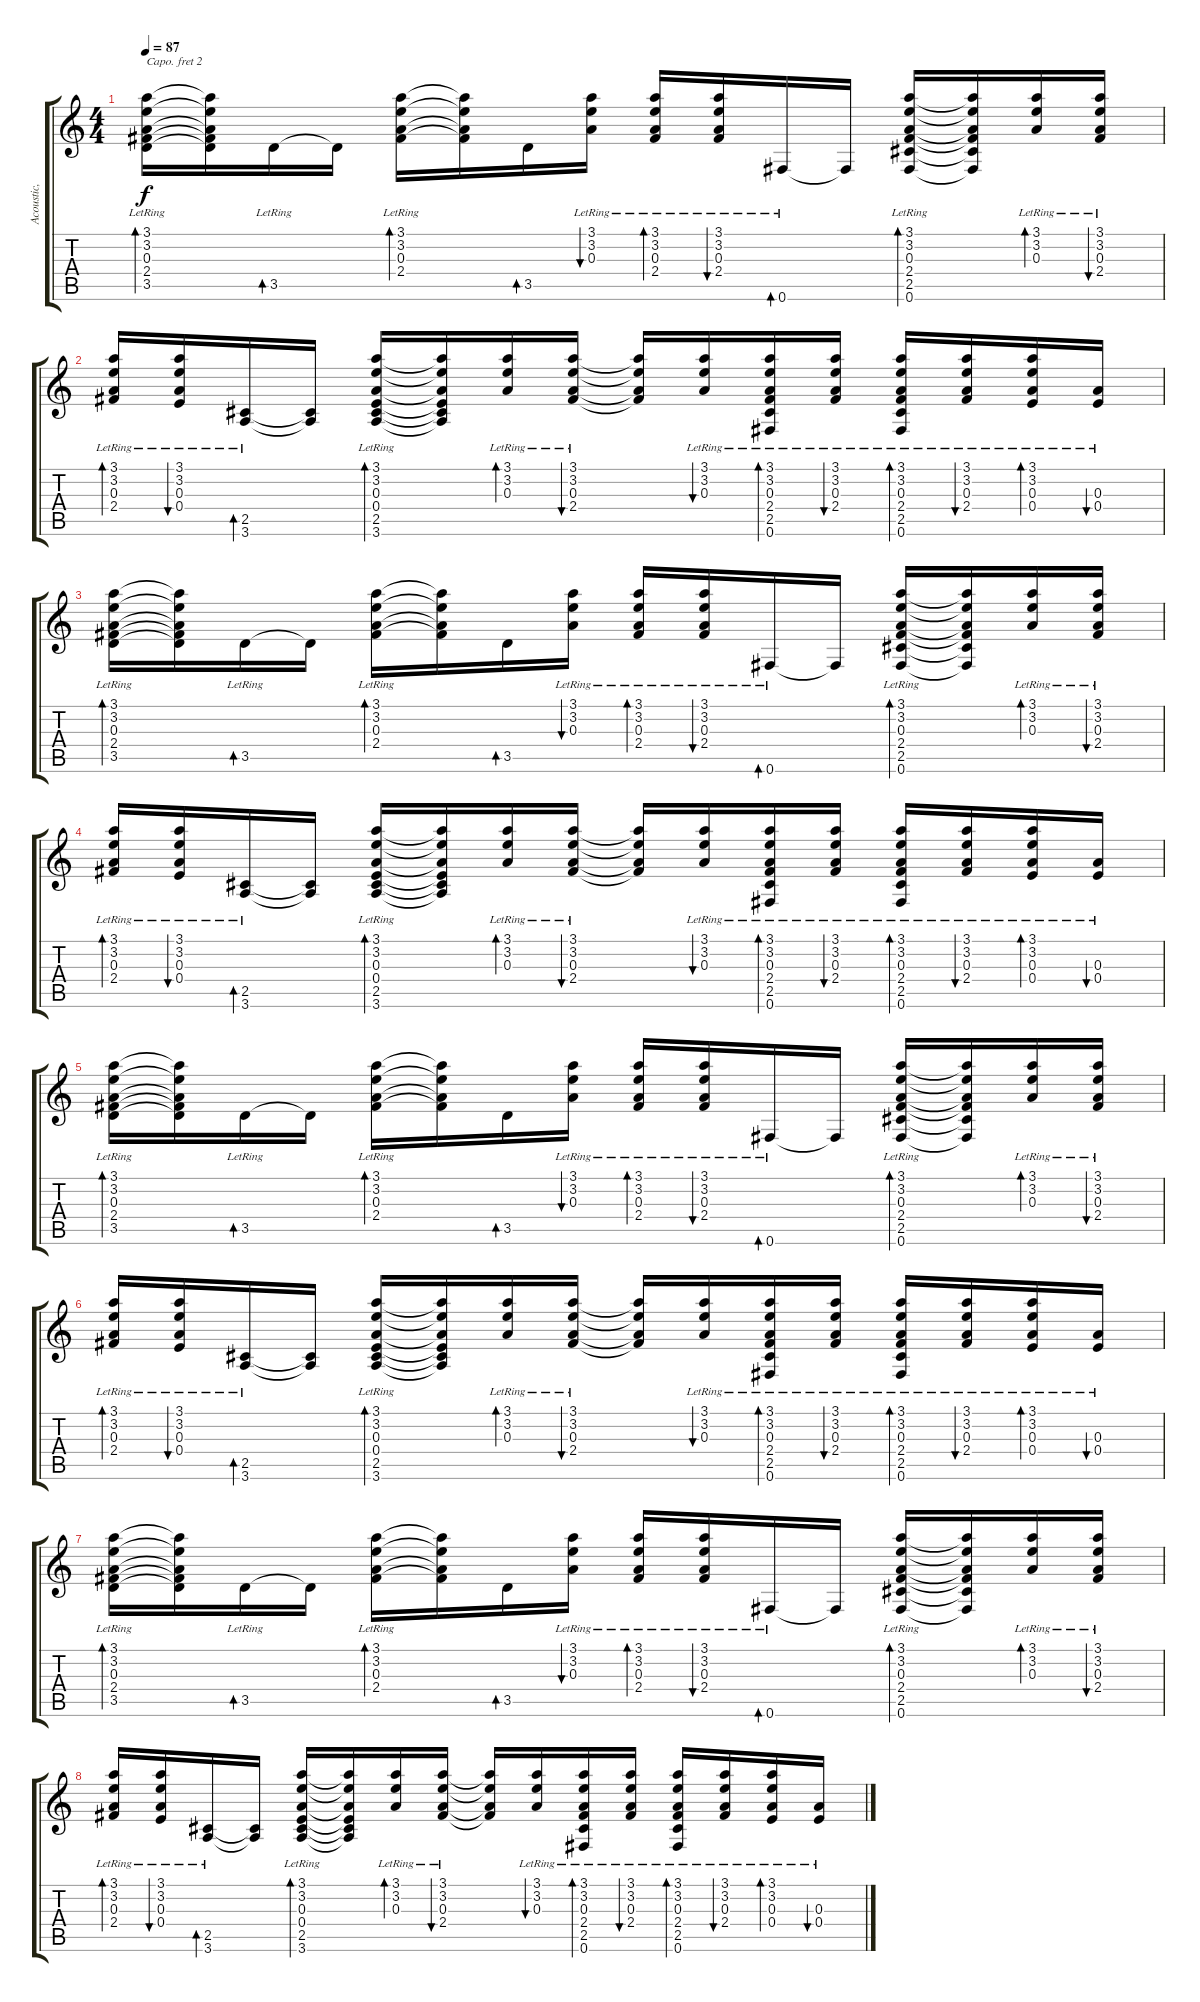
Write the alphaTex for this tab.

\track ("Acoustic, Rhythm (Capo @2)" "Acoustic, ") {instrument acousticguitarsteel}
\staff {score tabs}
\capo 2
\tuning (E4 B3 G3 D3 A2 E2) {hide}
\ts (4 4)
\tempo 87
\clef g2
\ks c
(3.1{lr} 3.2{lr} 0.3{lr} 2.4{lr} 3.5{lr}).16{bd 30 dy f} (3.1{t} 3.2{t} 0.3{t} 2.4{t} 3.5{t}).16 3.5{lr}.16{bd 30} 3.5{t}.16 (3.1{lr} 3.2{lr} 0.3{lr} 2.4{lr}).16{bd 30} (3.1{t} 3.2{t} 0.3{t} 2.4{t}).16 3.5.16{bd 30} (3.1{lr} 3.2{lr} 0.3{lr}).16{bu 30} (3.1{lr} 3.2{lr} 0.3{lr} 2.4{lr}).16{bd 30} (3.1{lr} 3.2{lr} 0.3{lr} 2.4{lr}).16{bu 30} 0.6{lr}.16{bd 30} 0.6{t}.16 (3.1{lr} 3.2{lr} 0.3{lr} 2.4{lr} 2.5{lr} 0.6{lr}).16{bd 30} (3.1{t} 3.2{t} 0.3{t} 2.4{t} 2.5{t} 0.6{t}).16 (3.1 3.2 0.3{lr}).16{bd 30} (3.1{lr} 3.2{lr} 0.3{lr} 2.4{lr}).16{bu 30} |
(3.1{lr} 3.2{lr} 0.3{lr} 2.4{lr}).16{bd 30} (3.1{lr} 3.2{lr} 0.3{lr} 0.4{lr}).16{bu 30} (2.5{lr} 3.6{lr}).16{bd 30} (2.5{t} 3.6{t}).16 (3.1{lr} 3.2{lr} 0.3{lr} 0.4{lr} 2.5{lr} 3.6{lr}).16{bd 30} (3.1{t} 3.2{t} 0.3{t} 0.4{t} 2.5{t} 3.6{t}).16 (3.1{lr} 3.2{lr} 0.3{lr}).16{bd 30} (3.1{lr} 3.2{lr} 0.3{lr} 2.4{lr}).16{bu 30} (3.1{t} 3.2{t} 0.3{t} 2.4{t}).16 (3.1{lr} 3.2{lr} 0.3{lr}).16{bu 30} (3.1{lr} 3.2{lr} 0.3{lr} 2.4{lr} 2.5{lr} 0.6{lr}).16{bd 30} (3.1{lr} 3.2{lr} 0.3{lr} 2.4{lr}).16{bu 30} (3.1{lr} 3.2{lr} 0.3{lr} 2.4{lr} 2.5{lr} 0.6{lr}).16{bd 30} (3.1{lr} 3.2{lr} 0.3{lr} 2.4{lr}).16{bu 30} (3.1{lr} 3.2{lr} 0.3{lr} 0.4{lr}).16{bd 30} (0.3{lr} 0.4{lr}).16{bu 30} |
(3.1{lr} 3.2{lr} 0.3{lr} 2.4{lr} 3.5{lr}).16{bd 30} (3.1{t} 3.2{t} 0.3{t} 2.4{t} 3.5{t}).16 3.5{lr}.16{bd 30} 3.5{t}.16 (3.1{lr} 3.2{lr} 0.3{lr} 2.4{lr}).16{bd 30} (3.1{t} 3.2{t} 0.3{t} 2.4{t}).16 3.5.16{bd 30} (3.1{lr} 3.2{lr} 0.3{lr}).16{bu 30} (3.1{lr} 3.2{lr} 0.3{lr} 2.4{lr}).16{bd 30} (3.1{lr} 3.2{lr} 0.3{lr} 2.4{lr}).16{bu 30} 0.6{lr}.16{bd 30} 0.6{t}.16 (3.1{lr} 3.2{lr} 0.3{lr} 2.4{lr} 2.5{lr} 0.6{lr}).16{bd 30} (3.1{t} 3.2{t} 0.3{t} 2.4{t} 2.5{t} 0.6{t}).16 (3.1 3.2 0.3{lr}).16{bd 30} (3.1{lr} 3.2{lr} 0.3{lr} 2.4{lr}).16{bu 30} |
(3.1{lr} 3.2{lr} 0.3{lr} 2.4{lr}).16{bd 30} (3.1{lr} 3.2{lr} 0.3{lr} 0.4{lr}).16{bu 30} (2.5{lr} 3.6{lr}).16{bd 30} (2.5{t} 3.6{t}).16 (3.1{lr} 3.2{lr} 0.3{lr} 0.4{lr} 2.5{lr} 3.6{lr}).16{bd 30} (3.1{t} 3.2{t} 0.3{t} 0.4{t} 2.5{t} 3.6{t}).16 (3.1{lr} 3.2{lr} 0.3{lr}).16{bd 30} (3.1{lr} 3.2{lr} 0.3{lr} 2.4{lr}).16{bu 30} (3.1{t} 3.2{t} 0.3{t} 2.4{t}).16 (3.1{lr} 3.2{lr} 0.3{lr}).16{bu 30} (3.1{lr} 3.2{lr} 0.3{lr} 2.4{lr} 2.5{lr} 0.6{lr}).16{bd 30} (3.1{lr} 3.2{lr} 0.3{lr} 2.4{lr}).16{bu 30} (3.1{lr} 3.2{lr} 0.3{lr} 2.4{lr} 2.5{lr} 0.6{lr}).16{bd 30} (3.1{lr} 3.2{lr} 0.3{lr} 2.4{lr}).16{bu 30} (3.1{lr} 3.2{lr} 0.3{lr} 0.4{lr}).16{bd 30} (0.3{lr} 0.4{lr}).16{bu 30} |
(3.1{lr} 3.2{lr} 0.3{lr} 2.4{lr} 3.5{lr}).16{bd 30} (3.1{t} 3.2{t} 0.3{t} 2.4{t} 3.5{t}).16 3.5{lr}.16{bd 30} 3.5{t}.16 (3.1{lr} 3.2{lr} 0.3{lr} 2.4{lr}).16{bd 30} (3.1{t} 3.2{t} 0.3{t} 2.4{t}).16 3.5.16{bd 30} (3.1{lr} 3.2{lr} 0.3{lr}).16{bu 30} (3.1{lr} 3.2{lr} 0.3{lr} 2.4{lr}).16{bd 30} (3.1{lr} 3.2{lr} 0.3{lr} 2.4{lr}).16{bu 30} 0.6{lr}.16{bd 30} 0.6{t}.16 (3.1{lr} 3.2{lr} 0.3{lr} 2.4{lr} 2.5{lr} 0.6{lr}).16{bd 30} (3.1{t} 3.2{t} 0.3{t} 2.4{t} 2.5{t} 0.6{t}).16 (3.1 3.2 0.3{lr}).16{bd 30} (3.1{lr} 3.2{lr} 0.3{lr} 2.4{lr}).16{bu 30} |
(3.1{lr} 3.2{lr} 0.3{lr} 2.4{lr}).16{bd 30} (3.1{lr} 3.2{lr} 0.3{lr} 0.4{lr}).16{bu 30} (2.5{lr} 3.6{lr}).16{bd 30} (2.5{t} 3.6{t}).16 (3.1{lr} 3.2{lr} 0.3{lr} 0.4{lr} 2.5{lr} 3.6{lr}).16{bd 30} (3.1{t} 3.2{t} 0.3{t} 0.4{t} 2.5{t} 3.6{t}).16 (3.1{lr} 3.2{lr} 0.3{lr}).16{bd 30} (3.1{lr} 3.2{lr} 0.3{lr} 2.4{lr}).16{bu 30} (3.1{t} 3.2{t} 0.3{t} 2.4{t}).16 (3.1{lr} 3.2{lr} 0.3{lr}).16{bu 30} (3.1{lr} 3.2{lr} 0.3{lr} 2.4{lr} 2.5{lr} 0.6{lr}).16{bd 30} (3.1{lr} 3.2{lr} 0.3{lr} 2.4{lr}).16{bu 30} (3.1{lr} 3.2{lr} 0.3{lr} 2.4{lr} 2.5{lr} 0.6{lr}).16{bd 30} (3.1{lr} 3.2{lr} 0.3{lr} 2.4{lr}).16{bu 30} (3.1{lr} 3.2{lr} 0.3{lr} 0.4{lr}).16{bd 30} (0.3{lr} 0.4{lr}).16{bu 30} |
(3.1{lr} 3.2{lr} 0.3{lr} 2.4{lr} 3.5{lr}).16{bd 30} (3.1{t} 3.2{t} 0.3{t} 2.4{t} 3.5{t}).16 3.5{lr}.16{bd 30} 3.5{t}.16 (3.1{lr} 3.2{lr} 0.3{lr} 2.4{lr}).16{bd 30} (3.1{t} 3.2{t} 0.3{t} 2.4{t}).16 3.5.16{bd 30} (3.1{lr} 3.2{lr} 0.3{lr}).16{bu 30} (3.1{lr} 3.2{lr} 0.3{lr} 2.4{lr}).16{bd 30} (3.1{lr} 3.2{lr} 0.3{lr} 2.4{lr}).16{bu 30} 0.6{lr}.16{bd 30} 0.6{t}.16 (3.1{lr} 3.2{lr} 0.3{lr} 2.4{lr} 2.5{lr} 0.6{lr}).16{bd 30} (3.1{t} 3.2{t} 0.3{t} 2.4{t} 2.5{t} 0.6{t}).16 (3.1 3.2 0.3{lr}).16{bd 30} (3.1{lr} 3.2{lr} 0.3{lr} 2.4{lr}).16{bu 30} |
(3.1{lr} 3.2{lr} 0.3{lr} 2.4{lr}).16{bd 30} (3.1{lr} 3.2{lr} 0.3{lr} 0.4{lr}).16{bu 30} (2.5{lr} 3.6{lr}).16{bd 30} (2.5{t} 3.6{t}).16 (3.1{lr} 3.2{lr} 0.3{lr} 0.4{lr} 2.5{lr} 3.6{lr}).16{bd 30} (3.1{t} 3.2{t} 0.3{t} 0.4{t} 2.5{t} 3.6{t}).16 (3.1{lr} 3.2{lr} 0.3{lr}).16{bd 30} (3.1{lr} 3.2{lr} 0.3{lr} 2.4{lr}).16{bu 30} (3.1{t} 3.2{t} 0.3{t} 2.4{t}).16 (3.1{lr} 3.2{lr} 0.3{lr}).16{bu 30} (3.1{lr} 3.2{lr} 0.3{lr} 2.4{lr} 2.5{lr} 0.6{lr}).16{bd 30} (3.1{lr} 3.2{lr} 0.3{lr} 2.4{lr}).16{bu 30} (3.1{lr} 3.2{lr} 0.3{lr} 2.4{lr} 2.5{lr} 0.6{lr}).16{bd 30} (3.1{lr} 3.2{lr} 0.3{lr} 2.4{lr}).16{bu 30} (3.1{lr} 3.2{lr} 0.3{lr} 0.4{lr}).16{bd 30} (0.3{lr} 0.4{lr}).16{bu 30}
